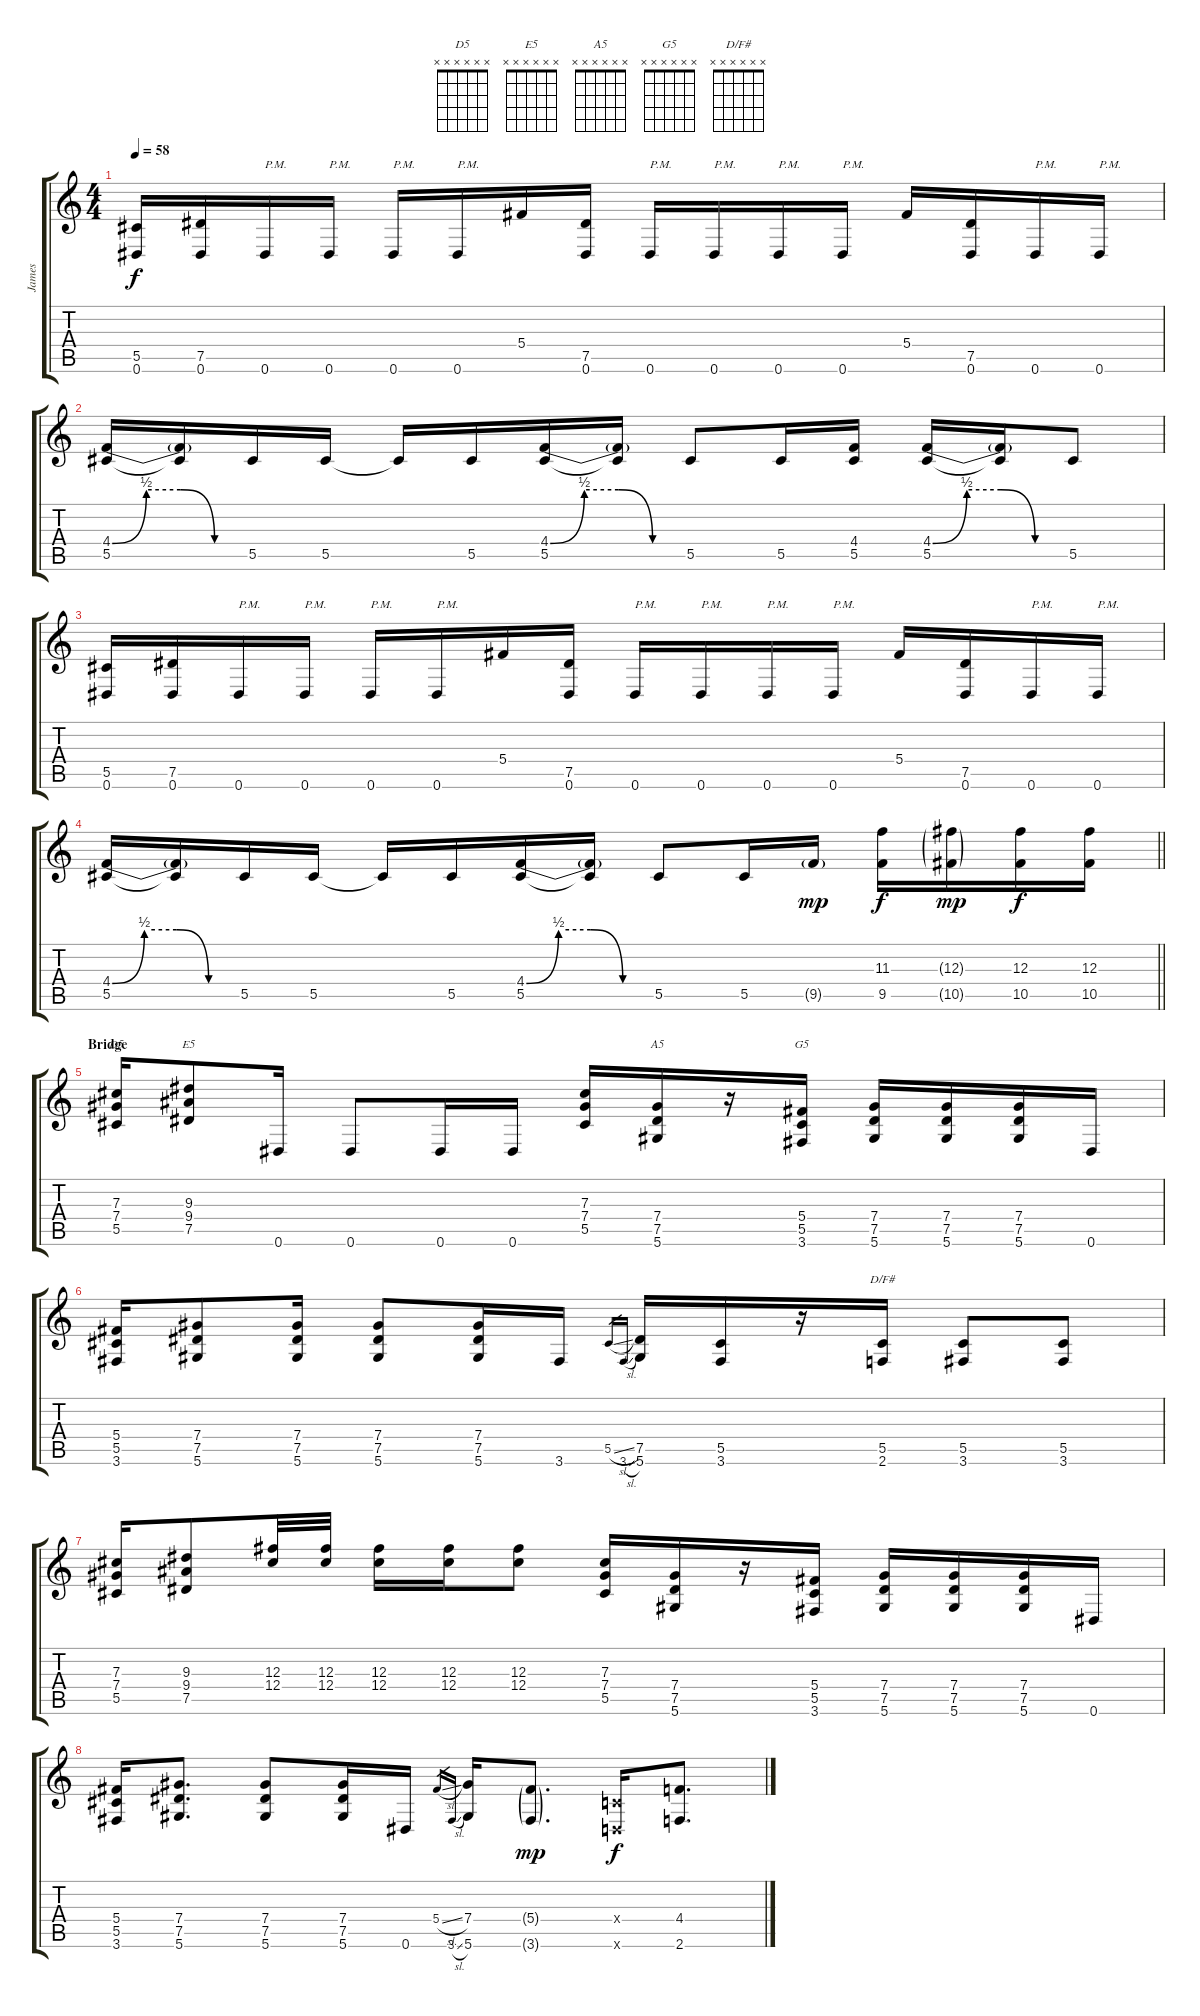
\track ("James " "James ") {instrument distortionguitar}
\staff {score tabs}
\tuning (Eb4 Bb3 Gb3 Db3 Ab2 Eb2) {hide}
\chord ("D5" x x x x x x)
\chord ("E5" x x x x x x)
\chord ("A5" x x x x x x)
\chord ("G5" x x x x x x)
\chord ("D/F#" x x x x x x)
\ts (4 4)
\tempo 58
\clef g2
\ks c
(5.5 0.6).16{dy f} (7.5 0.6).16 0.6.16{txt "P.M."} 0.6.16{txt "P.M."} 0.6.16{txt "P.M."} 0.6.16{txt "P.M."} 5.4.16 (7.5 0.6).16 0.6.16{txt "P.M."} 0.6.16{txt "P.M."} 0.6.16{txt "P.M."} 0.6.16{txt "P.M."} 5.4.16 (7.5 0.6).16 0.6.16{txt "P.M."} 0.6.16{txt "P.M."} |
(4.4{be (custom 0 0 15 2 30 2 45 0 60 0)} 5.5).16 (4.4{t} 5.5{t}).16 5.5.16 5.5.16 5.5{t}.16 5.5.16 (4.4{be (custom 0 0 15 2 30 2 45 0 60 0)} 5.5).16 (4.4{t} 5.5{t}).16 5.5.8 5.5.16 (4.4 5.5).16 (4.4{be (custom 0 0 15 2 30 2 45 0 60 0)} 5.5).16 (4.4{t} 5.5{t}).16 5.5.8 |
(5.5 0.6).16 (7.5 0.6).16 0.6.16{txt "P.M."} 0.6.16{txt "P.M."} 0.6.16{txt "P.M."} 0.6.16{txt "P.M."} 5.4.16 (7.5 0.6).16 0.6.16{txt "P.M."} 0.6.16{txt "P.M."} 0.6.16{txt "P.M."} 0.6.16{txt "P.M."} 5.4.16 (7.5 0.6).16 0.6.16{txt "P.M."} 0.6.16{txt "P.M."} |
\barLineRight lightlight
(4.4{be (custom 0 0 15 2 30 2 45 0 60 0)} 5.5).16 (4.4{t} 5.5{t}).16 5.5.16 5.5.16 5.5{t}.16 5.5.16 (4.4{be (custom 0 0 15 2 30 2 45 0 60 0)} 5.5).16 (4.4{t} 5.5{t}).16 5.5.8 5.5.16 9.5{g}.16{dy mp} (11.3 9.5).16{dy f} (12.3{g} 10.5{g}).16{dy mp} (12.3 10.5).16{dy f} (12.3 10.5).16 |
\section ("" "Bridge")
(7.3 7.4 5.5).16{ch "D5"} (9.3 9.4 7.5).8{ch "E5"} 0.6.16 0.6.8 0.6.16 0.6.16 (7.3 7.4 5.5).16 (7.4 7.5 5.6).16{ch "A5"} r.16 (5.4 5.5 3.6).16{ch "G5"} (7.4 7.5 5.6).16 (7.4 7.5 5.6).16 (7.4 7.5 5.6).16 0.6.16 |
(5.4 5.5 3.6).16 (7.4 7.5 5.6).8 (7.4 7.5 5.6).16 (7.4 7.5 5.6).8 (7.4 7.5 5.6).16 3.6.16 5.5{sl}.16{gr} 3.6{sl}.16{gr} (7.5 5.6).16 (5.5 3.6).16 r.16 (5.5 2.6).16{ch "D/F#"} (5.5 3.6).8 (5.5 3.6).8 |
(7.3 7.4 5.5).16 (9.3 9.4 7.5).8 (12.3 12.4).32 (12.3 12.4).32 (12.3 12.4).16 (12.3 12.4).16 (12.3 12.4).8 (7.3 7.4 5.5).16 (7.4 7.5 5.6).16 r.16 (5.4 5.5 3.6).16 (7.4 7.5 5.6).16 (7.4 7.5 5.6).16 (7.4 7.5 5.6).16 0.6.16 |
(5.4 5.5 3.6).16 (7.4 7.5 5.6).8{d} (7.4 7.5 5.6).8 (7.4 7.5 5.6).16 0.6.16 5.4{sl}.16{gr} 3.6{sl}.16{gr} (7.4 5.6).16 (5.4{g} 3.6{g}).8{d dy mp} (-1.4{x} -1.6{x}).16{dy f} (4.4 2.6).8{d}
